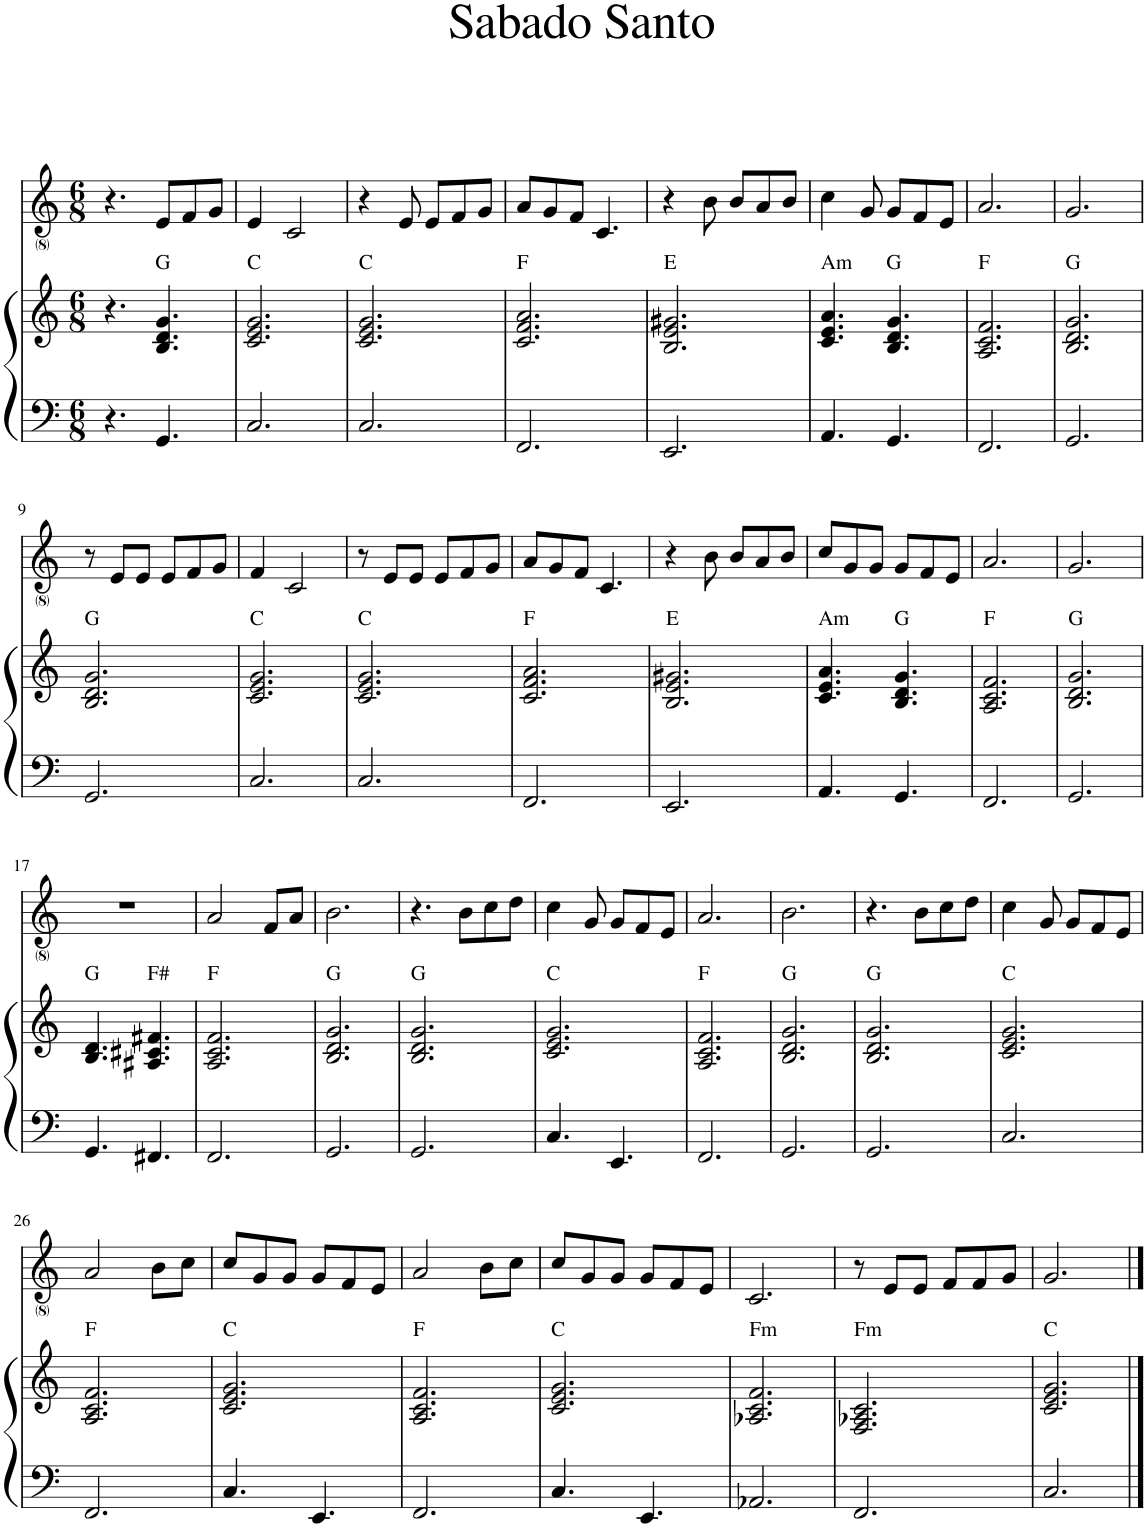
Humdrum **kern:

**kern	**kern	**kern
*part2	*part2	*part1
*staff3	*staff2	*staff1
*I"Piano	*	*I"Voice
*I'Pno	*	*
*clefF4	*clefG2	*clefG2
*k[]	*k[]	*k[]
*M6/8	*M6/8	*M6/8
=1	=1	=1
4.r	4.r	4.r
!	!LO:TX:a:t=G	!
4.GG/	4.B/ 4.d/ 4.g/	8e/L
.	.	8f/
.	.	8g/J
=2	=2	=2
!	!LO:TX:a:t=C	!
2.C/	2.c/ 2.e/ 2.g/	4e/
.	.	2c/
=3	=3	=3
!	!LO:TX:a:t=C	!
2.C/	2.c/ 2.e/ 2.g/	4r
.	.	8e/
.	.	8e/L
.	.	8f/
.	.	8g/J
=4	=4	=4
!	!LO:TX:a:t=F	!
2.FF/	2.c/ 2.f/ 2.a/	8a/L
.	.	8g/
.	.	8f/J
.	.	4.c/
=5	=5	=5
!	!LO:TX:a:t=E	!
2.EE/	2.B/ 2.e/ 2.g#X/	4r
.	.	8b\
.	.	8b/L
.	.	8a/
.	.	8b/J
=6	=6	=6
!	!LO:TX:a:t=Am	!
4.AA/	4.c/ 4.e/ 4.a/	4cc\
.	.	8g/
!	!LO:TX:a:t=G	!
4.GG/	4.B/ 4.d/ 4.g/	8g/L
.	.	8f/
.	.	8e/J
=7	=7	=7
!	!LO:TX:a:t=F	!
2.FF/	2.A/ 2.c/ 2.f/	2.a/
=8	=8	=8
!	!LO:TX:a:t=G	!
2.GG/	2.B/ 2.d/ 2.g/	2.g/
!!LO:LB:g=z
=9	=9	=9
!	!LO:TX:a:t=G	!
2.GG/	2.B/ 2.d/ 2.g/	8r
.	.	8e/L
.	.	8e/J
.	.	8e/L
.	.	8f/
.	.	8g/J
=10	=10	=10
!	!LO:TX:a:t=C	!
2.C/	2.c/ 2.e/ 2.g/	4f/
.	.	2c/
=11	=11	=11
!	!LO:TX:a:t=C	!
2.C/	2.c/ 2.e/ 2.g/	8r
.	.	8e/L
.	.	8e/J
.	.	8e/L
.	.	8f/
.	.	8g/J
=12	=12	=12
!	!LO:TX:a:t=F	!
2.FF/	2.c/ 2.f/ 2.a/	8a/L
.	.	8g/
.	.	8f/J
.	.	4.c/
=13	=13	=13
!	!LO:TX:a:t=E	!
2.EE/	2.B/ 2.e/ 2.g#X/	4r
.	.	8b\
.	.	8b/L
.	.	8a/
.	.	8b/J
=14	=14	=14
!	!LO:TX:a:t=Am	!
4.AA/	4.c/ 4.e/ 4.a/	8cc/L
.	.	8g/
.	.	8g/J
!	!LO:TX:a:t=G	!
4.GG/	4.B/ 4.d/ 4.g/	8g/L
.	.	8f/
.	.	8e/J
=15	=15	=15
!	!LO:TX:a:t=F	!
2.FF/	2.A/ 2.c/ 2.f/	2.a/
=16	=16	=16
!	!LO:TX:a:t=G	!
2.GG/	2.B/ 2.d/ 2.g/	2.g/
!!LO:LB:g=z
=17	=17	=17
!	!LO:TX:a:t=G	!
4.GG/	4.B/ 4.d/	2.r
!	!LO:TX:a:t=F#	!
4.FF#X/	4.A#X/ 4.c#X/ 4.f#X/	.
=18	=18	=18
!	!LO:TX:a:t=F	!
2.FF/	2.A/ 2.c/ 2.f/	2a/
.	.	8f/L
.	.	8a/J
=19	=19	=19
!	!LO:TX:a:t=G	!
2.GG/	2.B/ 2.d/ 2.g/	2.b\
=20	=20	=20
!	!LO:TX:a:t=G	!
2.GG/	2.B/ 2.d/ 2.g/	4.r
.	.	8b\L
.	.	8cc\
.	.	8dd\J
=21	=21	=21
!	!LO:TX:a:t=C	!
4.C/	2.c/ 2.e/ 2.g/	4cc\
.	.	8g/
4.EE/	.	8g/L
.	.	8f/
.	.	8e/J
=22	=22	=22
!	!LO:TX:a:t=F	!
2.FF/	2.A/ 2.c/ 2.f/	2.a/
=23	=23	=23
!	!LO:TX:a:t=G	!
2.GG/	2.B/ 2.d/ 2.g/	2.b\
=24	=24	=24
!	!LO:TX:a:t=G	!
2.GG/	2.B/ 2.d/ 2.g/	4.r
.	.	8b\L
.	.	8cc\
.	.	8dd\J
=25	=25	=25
!	!LO:TX:a:t=C	!
2.C/	2.c/ 2.e/ 2.g/	4cc\
.	.	8g/
.	.	8g/L
.	.	8f/
.	.	8e/J
!!LO:LB:g=z
=26	=26	=26
!	!LO:TX:a:t=F	!
2.FF/	2.A/ 2.c/ 2.f/	2a/
.	.	8b\L
.	.	8cc\J
=27	=27	=27
!	!LO:TX:a:t=C	!
4.C/	2.c/ 2.e/ 2.g/	8cc/L
.	.	8g/
.	.	8g/J
4.EE/	.	8g/L
.	.	8f/
.	.	8e/J
=28	=28	=28
!	!LO:TX:a:t=F	!
2.FF/	2.A/ 2.c/ 2.f/	2a/
.	.	8b\L
.	.	8cc\J
=29	=29	=29
!	!LO:TX:a:t=C	!
4.C/	2.c/ 2.e/ 2.g/	8cc/L
.	.	8g/
.	.	8g/J
4.EE/	.	8g/L
.	.	8f/
.	.	8e/J
=30	=30	=30
!	!LO:TX:a:t=Fm	!
2.AA-X/	2.A-X/ 2.c/ 2.f/	2.c/
=31	=31	=31
!	!LO:TX:a:t=Fm	!
2.FF/	2.F/ 2.A-X/ 2.c/	8r
.	.	8e/L
.	.	8e/J
.	.	8f/L
.	.	8f/
.	.	8g/J
=32	=32	=32
!	!LO:TX:a:t=C	!
2.C/	2.c/ 2.e/ 2.g/	2.g/
==	==	==
*-	*-	*-
